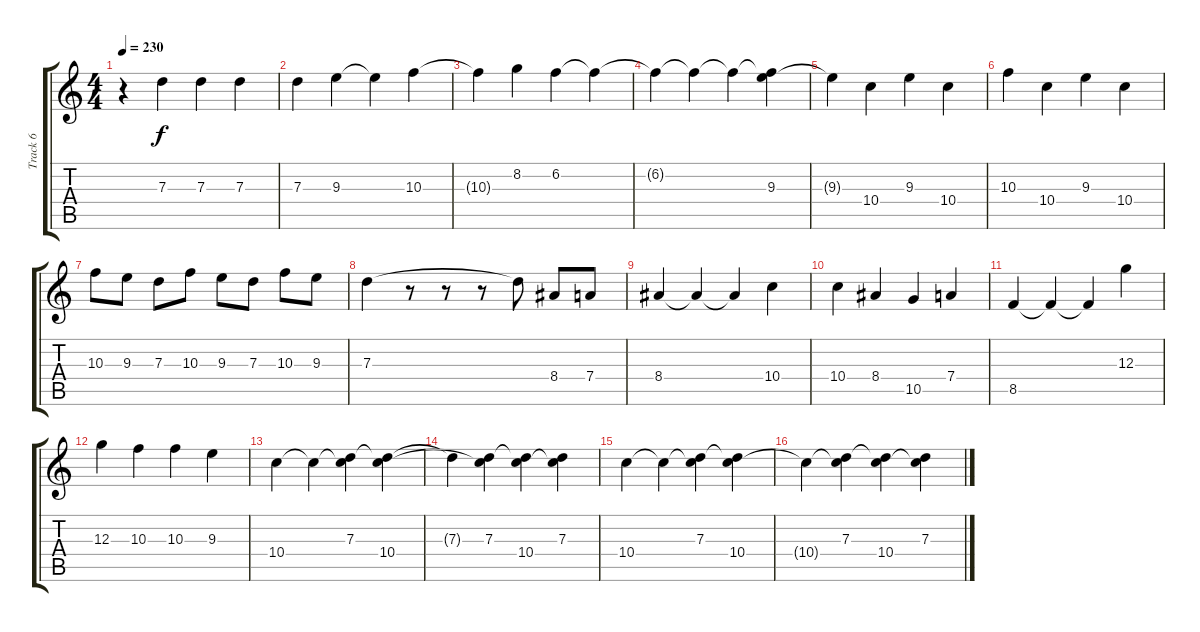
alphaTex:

\track ("Track 6" "Track 6") {instrument distortionguitar}
\staff {score tabs}
\tuning (E4 B3 G3 D3 A2 E2) {hide}
\ts (4 4)
\tempo 230
\clef g2
\ks c
r.4{dy f} 7.3.4 7.3.4 7.3.4 |
7.3.4 9.3.4 9.3{t}.4 10.3.4 |
10.3{t}.4 8.2.4 6.2.4 6.2{t}.4 |
6.2{t}.4 6.2{t}.4 6.2{t}.4 (6.2{t} 9.3).4 |
9.3{t}.4 10.4.4 9.3.4 10.4.4 |
10.3.4 10.4.4 9.3.4 10.4.4 |
10.3.8 9.3.8 7.3.8 10.3.8 9.3.8 7.3.8 10.3.8 9.3.8 |
7.3.4 r.8 r.8 r.8 7.3{t}.8 8.4.8 7.4.8 |
8.4.4 8.4{t}.4 8.4{t}.4 10.4.4 |
10.4.4 8.4.4 10.5.4 7.4.4 |
8.5.4 8.5{t}.4 8.5{t}.4 12.3.4 |
12.3.4 10.3.4 10.3.4 9.3.4 |
10.4.4 10.4{t}.4 (7.3 10.4{t}).4 (7.3{t} 10.4).4 |
7.3{t}.4 (7.3 10.4{t}).4 (7.3{t} 10.4).4 (7.3 10.4{t}).4 |
10.4.4 10.4{t}.4 (7.3 10.4{t}).4 (7.3{t} 10.4).4 |
10.4{t}.4 (7.3 10.4{t}).4 (7.3{t} 10.4).4 (7.3 10.4{t}).4
